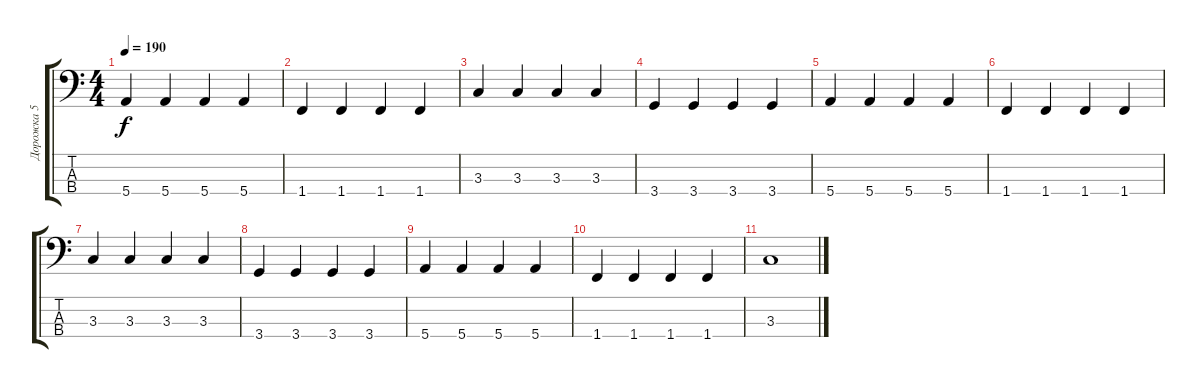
\track ("Дорожка 5" "Дорожка 5") {instrument electricbassfinger}
\staff {score tabs}
\tuning (G2 D2 A1 E1) {hide}
\ts (4 4)
\tempo 190
\clef f4
\ks c
5.4.4{dy f} 5.4.4 5.4.4 5.4.4 |
1.4.4 1.4.4 1.4.4 1.4.4 |
3.3.4 3.3.4 3.3.4 3.3.4 |
3.4.4 3.4.4 3.4.4 3.4.4 |
5.4.4 5.4.4 5.4.4 5.4.4 |
1.4.4 1.4.4 1.4.4 1.4.4 |
3.3.4 3.3.4 3.3.4 3.3.4 |
3.4.4 3.4.4 3.4.4 3.4.4 |
5.4.4 5.4.4 5.4.4 5.4.4 |
1.4.4 1.4.4 1.4.4 1.4.4 |
3.3.1
